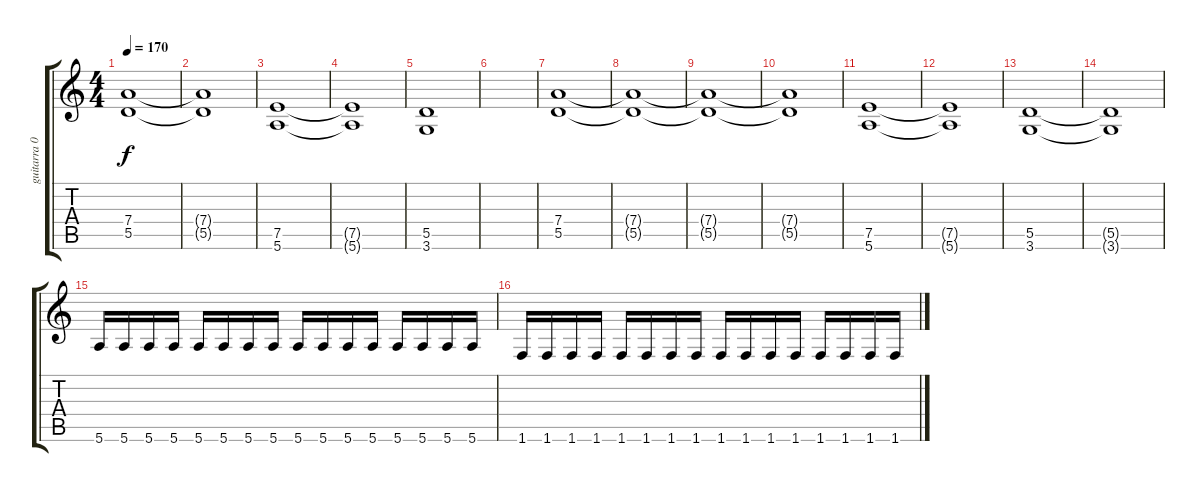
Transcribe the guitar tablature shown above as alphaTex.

\track ("guitarra 01" "guitarra 0") {instrument distortionguitar}
\staff {score tabs}
\tuning (E4 B3 G3 D3 A2 E2) {hide}
\ts (4 4)
\tempo 170
\clef g2
\ks c
(7.4{t} 5.5{t}).1{dy f} |
(7.4{t} 5.5{t}).1 |
(7.5 5.6).1 |
(7.5{t} 5.6{t}).1 |
(5.5 3.6).1 |
|
(7.4 5.5).1 |
(7.4{t} 5.5{t}).1 |
(7.4{t} 5.5{t}).1 |
(7.4{t} 5.5{t}).1 |
(7.5 5.6).1 |
(7.5{t} 5.6{t}).1 |
(5.5 3.6).1 |
(5.5{t} 3.6{t}).1 |
5.6.16 5.6.16 5.6.16 5.6.16 5.6.16 5.6.16 5.6.16 5.6.16 5.6.16 5.6.16 5.6.16 5.6.16 5.6.16 5.6.16 5.6.16 5.6.16 |
1.6.16 1.6.16 1.6.16 1.6.16 1.6.16 1.6.16 1.6.16 1.6.16 1.6.16 1.6.16 1.6.16 1.6.16 1.6.16 1.6.16 1.6.16 1.6.16
